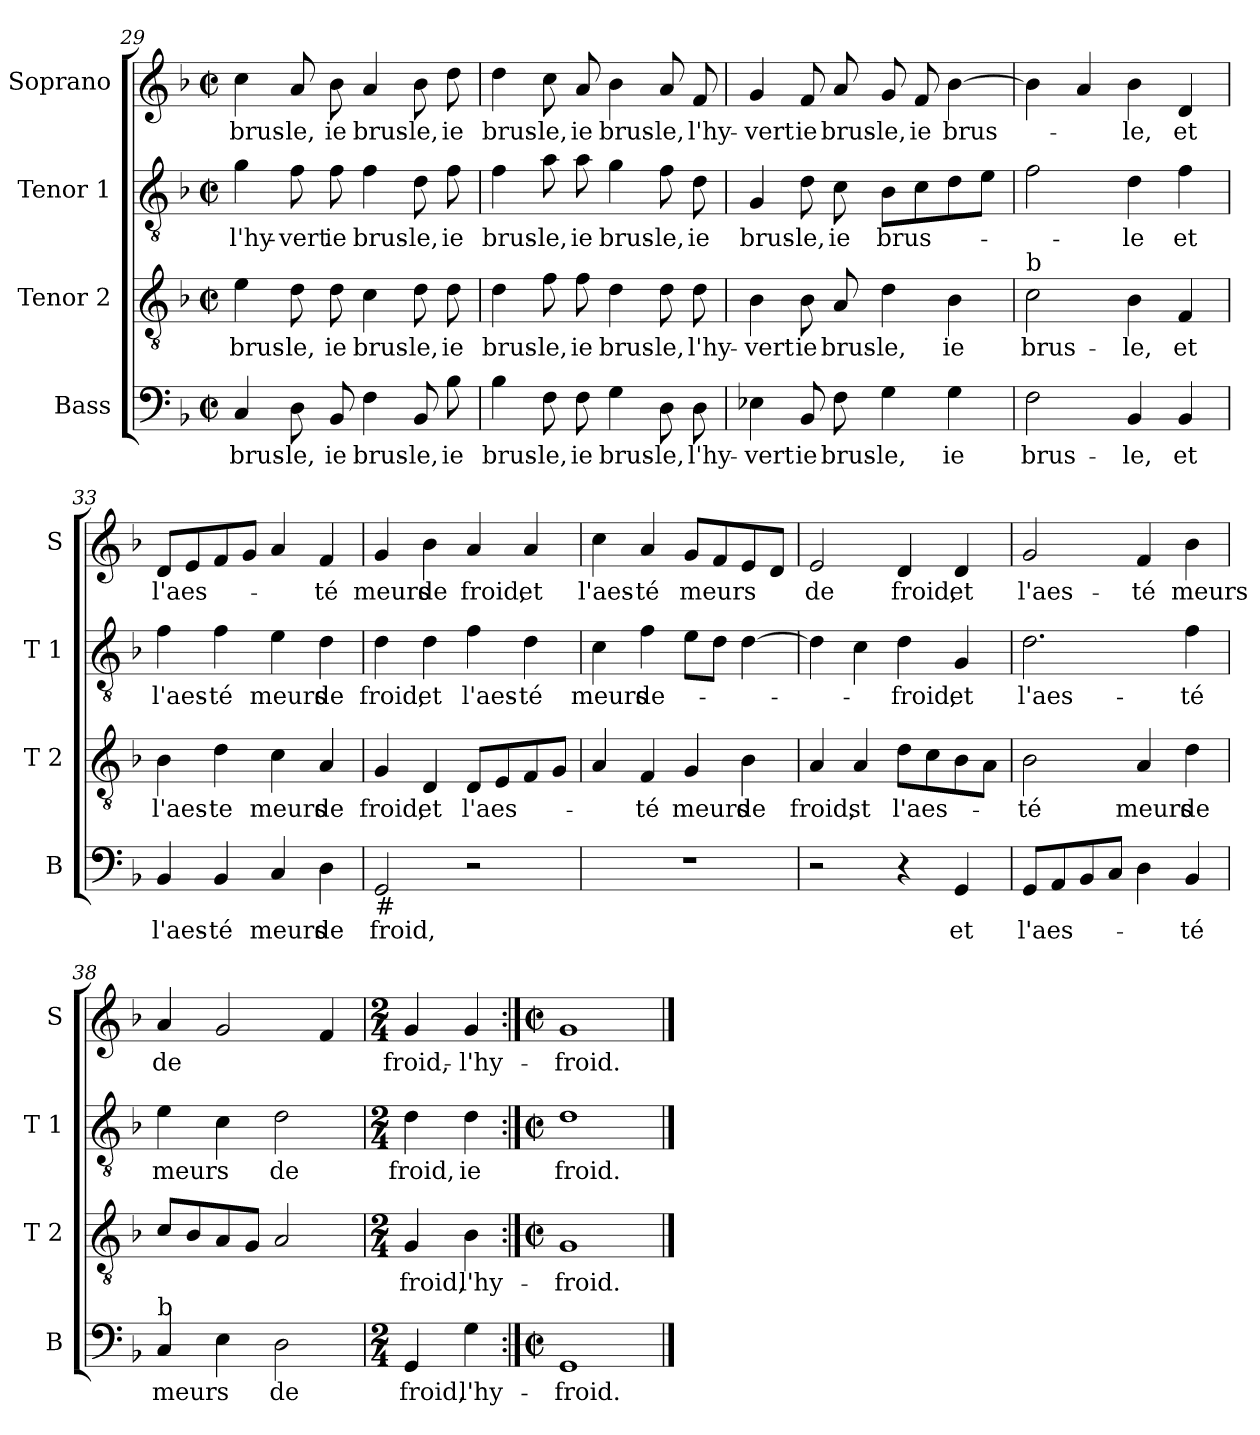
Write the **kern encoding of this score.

**kern	**text	**kern	**text	**kern	**text	**kern	**text
*part4	*part4	*part3	*part3	*part2	*part2	*part1	*part1
*staff4	*staff4	*staff3	*staff3	*staff2	*staff2	*staff1	*staff1
*I"Bass	*	*I"Tenor 2	*	*I"Tenor 1	*	*I"Soprano	*
*I'B	*	*I'T 2	*	*I'T 1	*	*I'S	*
*clefF4	*	*clefGv2	*	*clefGv2	*	*clefG2	*
*k[b-]	*	*k[b-]	*	*k[b-]	*	*k[b-]	*
*F:	*	*F:	*	*F:	*	*F:	*
*M2/2	*	*M2/2	*	*M2/2	*	*M2/2	*
*met(c|)	*	*met(c|)	*	*met(c|)	*	*met(c|)	*
=29	=29	=29	=29	=29	=29	=29	=29
!	!LO:LY:b	!	!LO:LY:b	!	!LO:LY:b	!	!LO:LY:b
4C/	brus-	4e\	brus-	4g\	l'hy-	4cc\	brus-
!	!LO:LY:b	!	!LO:LY:b	!	!LO:LY:b	!	!LO:LY:b
8D\	-le,	8d\	-le,	8f\	-vert	8a/	-le,
!	!LO:LY:b	!	!LO:LY:b	!	!LO:LY:b	!	!LO:LY:b
8BB-/	ie	8d\	ie	8f\	ie	8b-\	ie
!	!LO:LY:b	!	!LO:LY:b	!	!LO:LY:b	!	!LO:LY:b
4F\	brus-	4c\	brus-	4f\	brus-	4a/	brus-
!	!LO:LY:b	!	!LO:LY:b	!	!LO:LY:b	!	!LO:LY:b
8BB-/	-le,	8d\	-le,	8d\	-le,	8b-\	-le,
!	!LO:LY:b	!	!LO:LY:b	!	!LO:LY:b	!	!LO:LY:b
8B-\	ie	8d\	ie	8f\	ie	8dd\	ie
=30	=30	=30	=30	=30	=30	=30	=30
!	!LO:LY:b	!	!LO:LY:b	!	!LO:LY:b	!	!LO:LY:b
4B-\	brus-	4d\	brus-	4f\	brus-	4dd\	brus-
!	!LO:LY:b	!	!LO:LY:b	!	!LO:LY:b	!	!LO:LY:b
8F\	-le,	8f\	-le,	8a\	-le,	8cc\	-le,
!	!LO:LY:b	!	!LO:LY:b	!	!LO:LY:b	!	!LO:LY:b
8F\	ie	8f\	ie	8a\	ie	8a/	ie
!	!LO:LY:b	!	!LO:LY:b	!	!LO:LY:b	!	!LO:LY:b
4G\	brus-	4d\	brus-	4g\	brus-	4b-\	brus-
!	!LO:LY:b	!	!LO:LY:b	!	!LO:LY:b	!	!LO:LY:b
8D\	-le,	8d\	-le,	8f\	-le,	8a/	-le,
!	!LO:LY:b	!	!LO:LY:b	!	!LO:LY:b	!	!LO:LY:b
8D\	l'hy-	8d\	l'hy-	8d\	ie	8f/	l'hy-
!!LO:LB:g=z
=31	=31	=31	=31	=31	=31	=31	=31
!	!LO:LY:b	!	!LO:LY:b	!	!LO:LY:b	!	!LO:LY:b
4E-X\	-vert	4B-\	-vert	4G/	brus-	4g/	-vert
!	!LO:LY:b	!	!LO:LY:b	!	!LO:LY:b	!	!LO:LY:b
8BB-/	ie	8B-\	ie	8d\	-le,	8f/	ie
!	!LO:LY:b	!	!LO:LY:b	!	!LO:LY:b	!	!LO:LY:b
8F\	brus-	8A/	brus-	8c\	ie	8a/	brus-
!	!LO:LY:b	!	!LO:LY:b	!	!LO:LY:b	!	!LO:LY:b
4G\	-le,	4d\	-le,	8B-\L	brus-	8g/	-le,
!	!	!	!	!	!	!	!LO:LY:b
.	.	.	.	8c\	.	8f/	ie
!	!LO:LY:b	!	!LO:LY:b	!	!	!	!LO:LY:b
4G\	ie	4B-\	ie	8d\	.	[4b-\	brus-
.	.	.	.	8e\J	.	.	.
=32	=32	=32	=32	=32	=32	=32	=32
!	!	!LO:TX:a:t=b	!	!	!	!	!
!	!LO:LY:b	!	!LO:LY:b	!	!	!	!
2F\	brus-	2c\	brus-	2f\	.	4b-\]	.
.	.	.	.	.	.	4a/	.
!	!LO:LY:b	!	!LO:LY:b	!	!LO:LY:b	!	!LO:LY:b
4BB-/	-le,	4B-\	-le,	4d\	-le	4b-\	-le,
!	!LO:LY:b	!	!LO:LY:b	!	!LO:LY:b	!	!LO:LY:b
4BB-/	et	4F/	et	4f\	et	4d/	et
=33	=33	=33	=33	=33	=33	=33	=33
!	!LO:LY:b	!	!LO:LY:b	!	!LO:LY:b	!	!LO:LY:b
4BB-/	l'aes-	4B-\	l'aes-	4f\	l'aes-	8d/L	l'aes-
.	.	.	.	.	.	8e/	.
!	!LO:LY:b	!	!LO:LY:b	!	!LO:LY:b	!	!
4BB-/	-té	4d\	-te	4f\	-té	8f/	.
.	.	.	.	.	.	8g/J	.
!	!LO:LY:b	!	!LO:LY:b	!	!LO:LY:b	!	!
4C/	meurs	4c\	meurs	4e\	meurs	4a/	.
!	!LO:LY:b	!	!LO:LY:b	!	!LO:LY:b	!	!LO:LY:b
4D\	de	4A/	de	4d\	de	4f/	-té
=34	=34	=34	=34	=34	=34	=34	=34
!LO:TX:b:t=#	!	!	!	!	!	!	!
!	!LO:LY:b	!	!LO:LY:b	!	!LO:LY:b	!	!LO:LY:b
2GG/	froid,	4G/	froid,	4d\	froid,	4g/	meurs
!	!	!	!LO:LY:b	!	!LO:LY:b	!	!LO:LY:b
.	.	4D/	et	4d\	et	4b-\	de
!	!	!	!LO:LY:b	!	!LO:LY:b	!	!LO:LY:b
2r	.	8D/L	l'aes-	4f\	l'aes-	4a/	froid,
.	.	8E/	.	.	.	.	.
!	!	!	!	!	!LO:LY:b	!	!LO:LY:b
.	.	8F/	.	4d\	-té	4a/	et
.	.	8G/J	.	.	.	.	.
=35	=35	=35	=35	=35	=35	=35	=35
!	!	!	!	!	!LO:LY:b	!	!LO:LY:b
1r	.	4A/	.	4c\	meurs	4cc\	l'aes-
!	!	!	!LO:LY:b	!	!LO:LY:b	!	!LO:LY:b
.	.	4F/	-té	4f\	de-	4a/	-té
!	!	!	!LO:LY:b	!	!	!	!LO:LY:b
.	.	4G/	meurs	8e\L	.	8g/L	meurs
.	.	.	.	8d\J	.	8f/	.
!	!	!	!LO:LY:b	!	!	!	!
.	.	4B-\	de	[4d\	.	8e/	.
.	.	.	.	.	.	8d/J	.
!!LO:LB:g=z
=36	=36	=36	=36	=36	=36	=36	=36
!	!	!	!LO:LY:b	!	!	!	!LO:LY:b
2r	.	4A/	froid,	4d\]	.	2e/	de
!	!	!	!LO:LY:b	!	!	!	!
.	.	4A/	st	4c\	.	.	.
!	!	!	!LO:LY:b	!	!LO:LY:b	!	!LO:LY:b
4r	.	8d\L	l'aes-	4d\	-froid,	4d/	froid,
.	.	8c\	.	.	.	.	.
!	!LO:LY:b	!	!	!	!LO:LY:b	!	!LO:LY:b
4GG/	et	8B-\	.	4G/	et	4d/	et
.	.	8A\J	.	.	.	.	.
=37	=37	=37	=37	=37	=37	=37	=37
!	!LO:LY:b	!	!LO:LY:b	!	!LO:LY:b	!	!LO:LY:b
8GG/L	l'aes-	2B-\	-té	2.d\	l'aes-	2g/	l'aes-
8AA/	.	.	.	.	.	.	.
8BB-/	.	.	.	.	.	.	.
8C/J	.	.	.	.	.	.	.
!	!	!	!LO:LY:b	!	!	!	!LO:LY:b
4D\	.	4A/	meurs	.	.	4f/	-té
!	!LO:LY:b	!	!LO:LY:b	!	!LO:LY:b	!	!LO:LY:b
4BB-/	-té	4d\	de	4f\	-té	4b-\	meurs
=38	=38	=38	=38	=38	=38	=38	=38
!LO:TX:a:t=b	!	!	!	!	!	!	!
!	!LO:LY:b	!	!	!	!LO:LY:b	!	!LO:LY:b
4C/	meurs	8c/L	.	4e\	meurs	4a/	de
.	.	8B-/	.	.	.	.	.
4E\	.	8A/	.	4c\	.	2g/	.
.	.	8G/J	.	.	.	.	.
!	!LO:LY:b	!	!	!	!LO:LY:b	!	!
2D\	de	2A/	.	2d\	de	.	.
.	.	.	.	.	.	4f/	.
=39	=39	=39	=39	=39	=39	=39	=39
*M2/4	*	*M2/4	*	*M2/4	*	*M2/4	*
!	!LO:LY:b	!	!LO:LY:b	!	!LO:LY:b	!	!LO:LY:b
4GG/	froid,	4G/	froid,	4d\	froid,	4g/	froid,-
!	!LO:LY:b	!	!LO:LY:b	!	!LO:LY:b	!	!LO:LY:b
4G\	l'hy-	4B-\	l'hy-	4d\	ie	4g/	-l'hy-
=40:|!	=40:|!	=40:|!	=40:|!	=40:|!	=40:|!	=40:|!	=40:|!
*M2/2	*	*M2/2	*	*M2/2	*	*M2/2	*
*met(c|)	*	*met(c|)	*	*met(c|)	*	*met(c|)	*
!	!LO:LY:b	!	!LO:LY:b	!	!LO:LY:b	!	!LO:LY:b
1GG	-froid.	1G	-froid.	1d	froid.	1g	-froid.
==	==	==	==	==	==	==	==
*-	*-	*-	*-	*-	*-	*-	*-
